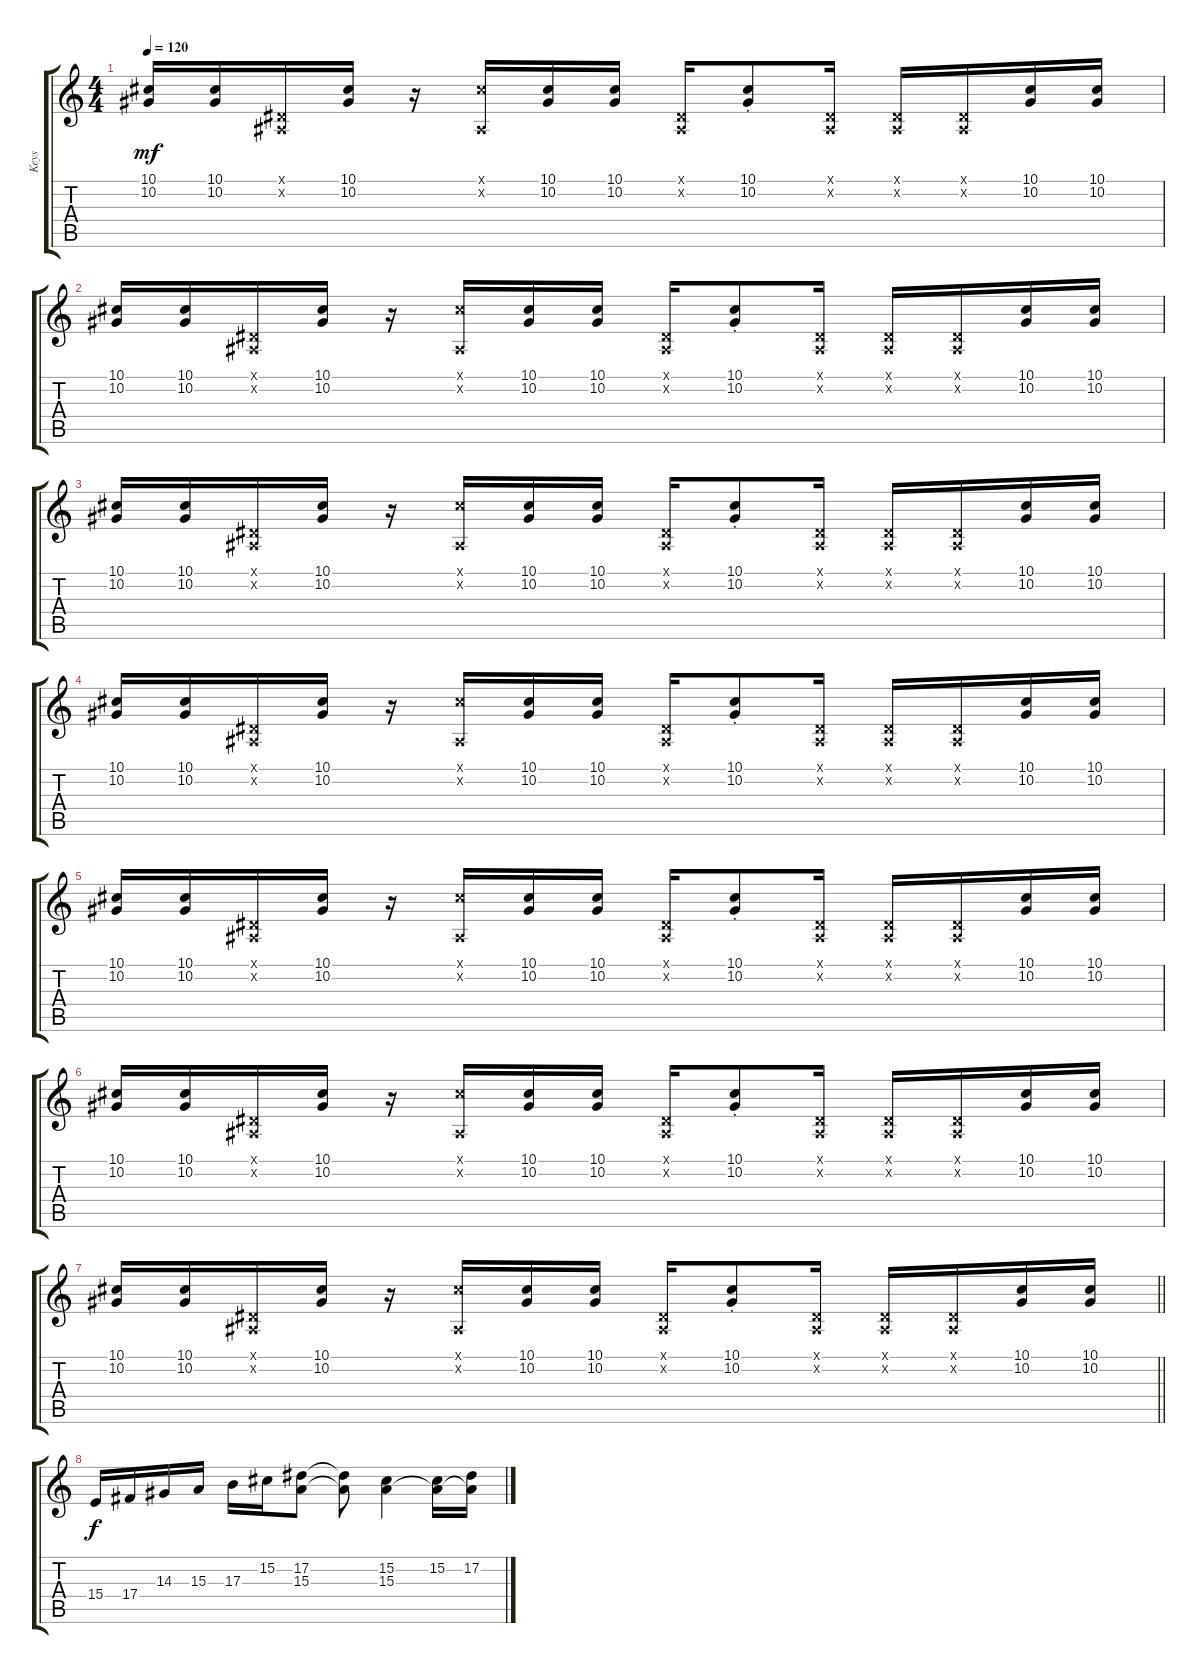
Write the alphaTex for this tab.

\track ("Keys" "Keys") {instrument lead2sawtooth}
\staff {score tabs}
\tuning (Eb4 Bb3 Gb3 Db3 Ab2 Eb2) {hide}
\ts (4 4)
\tempo 120
\clef g2
\ks c
(10.1 10.2).16{dy mf} (10.1 10.2).16 (0.1{x} 0.2{x}).16 (10.1 10.2).16 r.16 (10.1{x} 0.2{x}).16 (10.1 10.2).16 (10.1 10.2).16 (0.1{x} 0.2{x}).16 (10.1{st} 10.2{st}).8 (0.1{x} 0.2{x}).16 (0.1{x} 0.2{x}).16 (0.1{x} 0.2{x}).16 (10.1 10.2).16 (10.1 10.2).16 |
(10.1 10.2).16 (10.1 10.2).16 (0.1{x} 0.2{x}).16 (10.1 10.2).16 r.16 (10.1{x} 0.2{x}).16 (10.1 10.2).16 (10.1 10.2).16 (0.1{x} 0.2{x}).16 (10.1{st} 10.2{st}).8 (0.1{x} 0.2{x}).16 (0.1{x} 0.2{x}).16 (0.1{x} 0.2{x}).16 (10.1 10.2).16 (10.1 10.2).16 |
(10.1 10.2).16 (10.1 10.2).16 (0.1{x} 0.2{x}).16 (10.1 10.2).16 r.16 (10.1{x} 0.2{x}).16 (10.1 10.2).16 (10.1 10.2).16 (0.1{x} 0.2{x}).16 (10.1{st} 10.2{st}).8 (0.1{x} 0.2{x}).16 (0.1{x} 0.2{x}).16 (0.1{x} 0.2{x}).16 (10.1 10.2).16 (10.1 10.2).16 |
(10.1 10.2).16 (10.1 10.2).16 (0.1{x} 0.2{x}).16 (10.1 10.2).16 r.16 (10.1{x} 0.2{x}).16 (10.1 10.2).16 (10.1 10.2).16 (0.1{x} 0.2{x}).16 (10.1{st} 10.2{st}).8 (0.1{x} 0.2{x}).16 (0.1{x} 0.2{x}).16 (0.1{x} 0.2{x}).16 (10.1 10.2).16 (10.1 10.2).16 |
(10.1 10.2).16 (10.1 10.2).16 (0.1{x} 0.2{x}).16 (10.1 10.2).16 r.16 (10.1{x} 0.2{x}).16 (10.1 10.2).16 (10.1 10.2).16 (0.1{x} 0.2{x}).16 (10.1{st} 10.2{st}).8 (0.1{x} 0.2{x}).16 (0.1{x} 0.2{x}).16 (0.1{x} 0.2{x}).16 (10.1 10.2).16 (10.1 10.2).16 |
(10.1 10.2).16 (10.1 10.2).16 (0.1{x} 0.2{x}).16 (10.1 10.2).16 r.16 (10.1{x} 0.2{x}).16 (10.1 10.2).16 (10.1 10.2).16 (0.1{x} 0.2{x}).16 (10.1{st} 10.2{st}).8 (0.1{x} 0.2{x}).16 (0.1{x} 0.2{x}).16 (0.1{x} 0.2{x}).16 (10.1 10.2).16 (10.1 10.2).16 |
\barLineRight lightlight
(10.1 10.2).16 (10.1 10.2).16 (0.1{x} 0.2{x}).16 (10.1 10.2).16 r.16 (10.1{x} 0.2{x}).16 (10.1 10.2).16 (10.1 10.2).16 (0.1{x} 0.2{x}).16 (10.1{st} 10.2{st}).8 (0.1{x} 0.2{x}).16 (0.1{x} 0.2{x}).16 (0.1{x} 0.2{x}).16 (10.1 10.2).16 (10.1 10.2).16 |
15.4.16{dy f instrument lead2sawtooth} 17.4.16 14.3.16 15.3.16 17.3.16 15.2.16 (17.2 15.3).8 (17.2{t} 15.3{t}).8 (15.2 15.3).4 (15.2 15.3{t}).16 (17.2 15.3{t}).16
